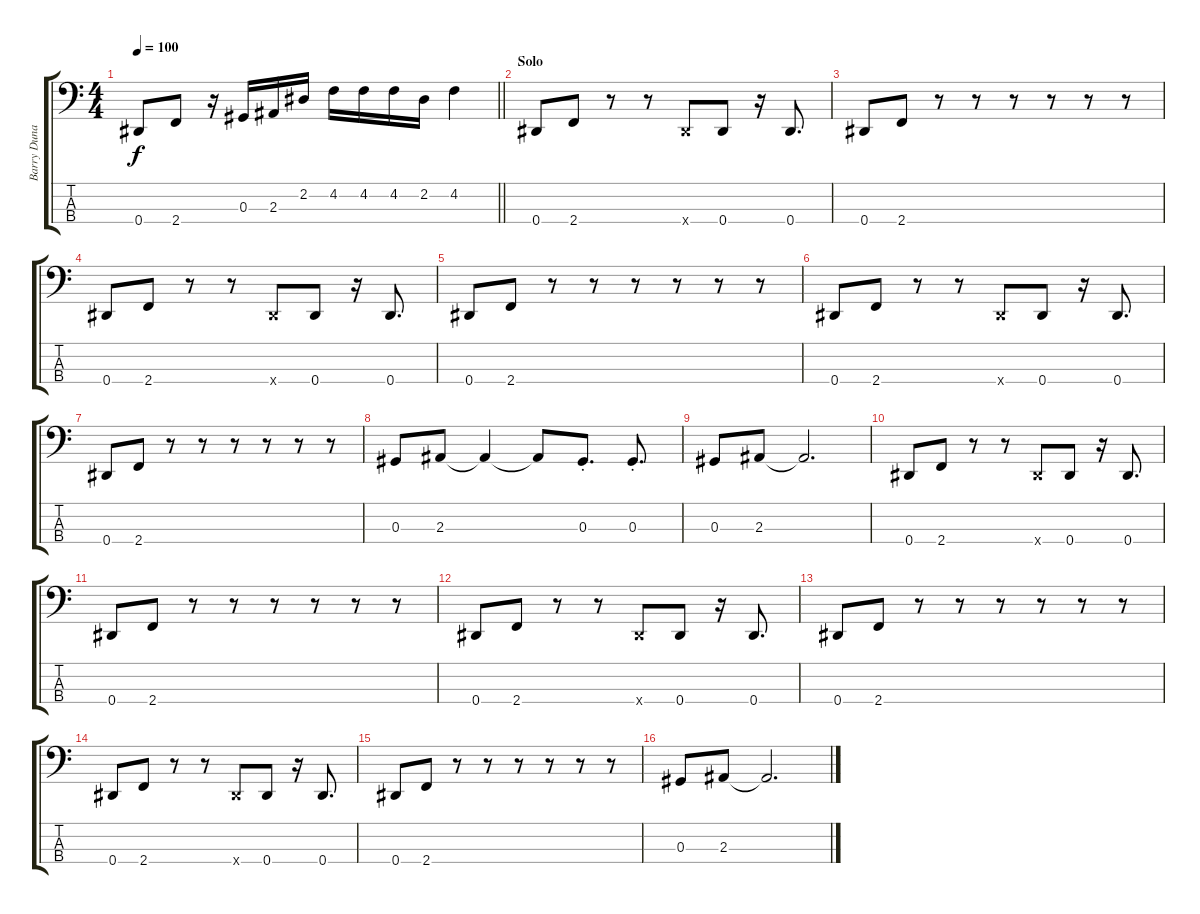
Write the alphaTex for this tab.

\track ("Barry Dunaway " "Barry Duna") {instrument electricbassfinger}
\staff {score tabs}
\tuning (Gb2 Db2 Ab1 Eb1) {hide}
\ts (4 4)
\tempo 100
\clef f4
\barLineRight lightlight
\ks c
0.4.8{dy f} 2.4.8 r.16 0.3.16 2.3.16 2.2.16 4.2.16 4.2.16 4.2.16 2.2.16 4.2.4 |
\section ("" "Solo")
0.4.8 2.4.8 r.8 r.8 0.4{x}.8 0.4.8 r.16 0.4.8{d} |
0.4.8 2.4.8 r.8 r.8 r.8 r.8 r.8 r.8 |
0.4.8 2.4.8 r.8 r.8 0.4{x}.8 0.4.8 r.16 0.4.8{d} |
0.4.8 2.4.8 r.8 r.8 r.8 r.8 r.8 r.8 |
0.4.8 2.4.8 r.8 r.8 0.4{x}.8 0.4.8 r.16 0.4.8{d} |
0.4.8 2.4.8 r.8 r.8 r.8 r.8 r.8 r.8 |
0.3.8 2.3.8 2.3{t}.4 2.3{t}.8 0.3{st}.8{d} 0.3{st}.8{d} |
0.3.8 2.3.8 2.3{t}.2{d} |
0.4.8 2.4.8 r.8 r.8 0.4{x}.8 0.4.8 r.16 0.4.8{d} |
0.4.8 2.4.8 r.8 r.8 r.8 r.8 r.8 r.8 |
0.4.8 2.4.8 r.8 r.8 0.4{x}.8 0.4.8 r.16 0.4.8{d} |
0.4.8 2.4.8 r.8 r.8 r.8 r.8 r.8 r.8 |
0.4.8 2.4.8 r.8 r.8 0.4{x}.8 0.4.8 r.16 0.4.8{d} |
0.4.8 2.4.8 r.8 r.8 r.8 r.8 r.8 r.8 |
0.3.8 2.3.8 2.3{t}.2{d}
